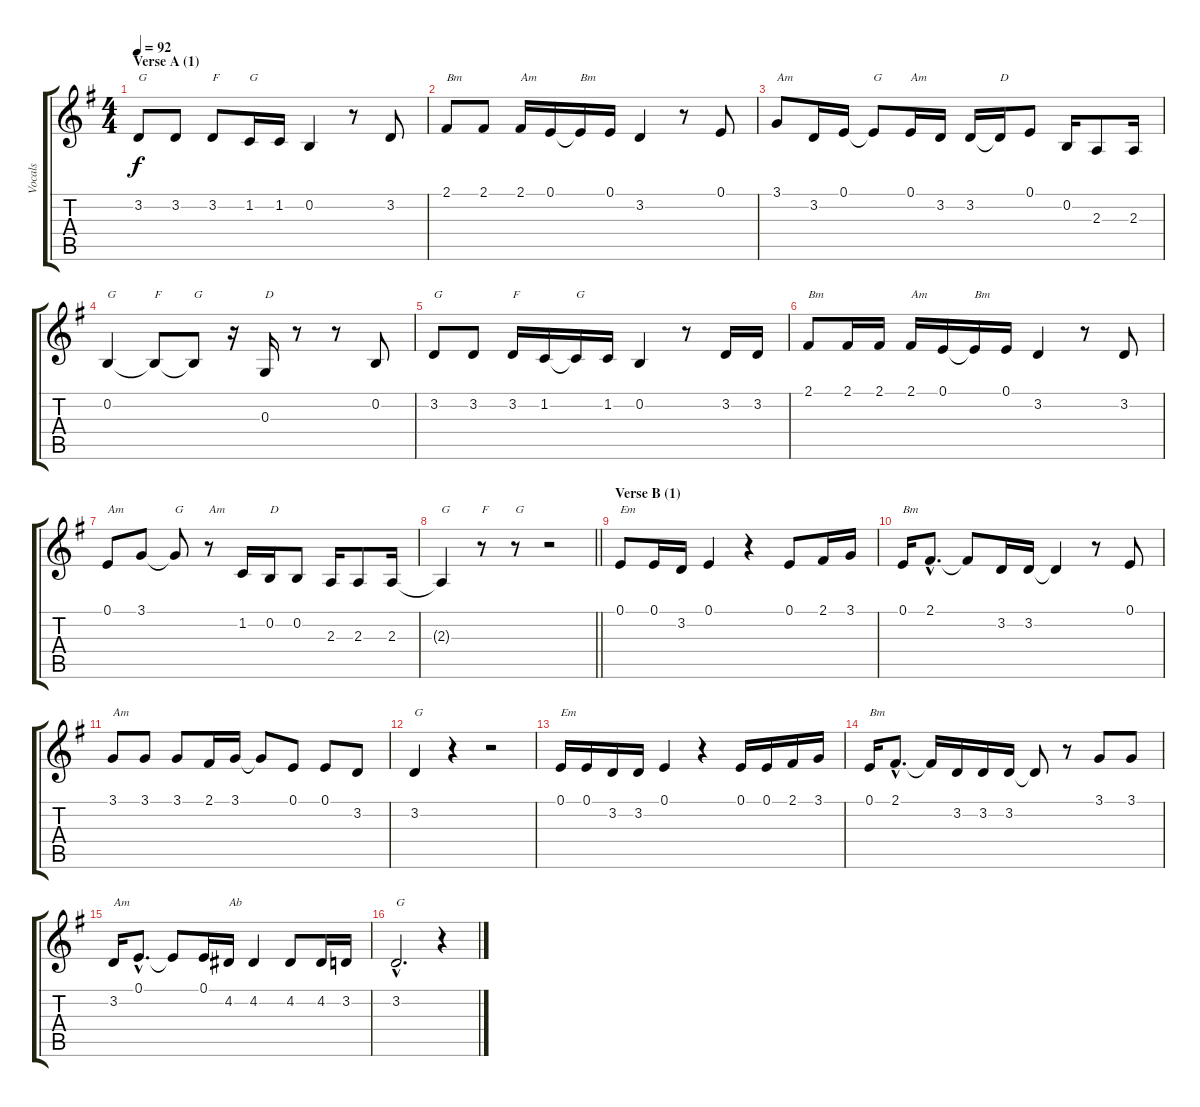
\track ("Vocals" "Vocals") {instrument sopranosax}
\staff {score tabs}
\tuning (E4 B3 G3 D3 A2 E2) {hide}
\ts (4 4)
\section ("" "Verse A (1)")
\tempo 92
\clef g2
\ks g
3.2.8{txt "G" dy f} 3.2.8 3.2.8{txt "F"} 1.2.16{txt "G"} 1.2.16 0.2.4 r.8 3.2.8 |
2.1.8{txt "Bm"} 2.1.8 2.1.16{txt "Am"} 0.1.16 0.1{t}.16{txt "Bm"} 0.1.16 3.2.4 r.8 0.1.8 |
3.1.8{txt "Am"} 3.2.16 0.1.16 0.1{t}.8{txt "G"} 0.1.16{txt "Am"} 3.2.16 3.2.16 3.2{t}.16{txt "D"} 0.1.8 0.2.16 2.3.8 2.3.16 |
0.2.4{txt "G"} 0.2{t}.8{txt "F"} 0.2{t}.8{txt "G"} r.16 0.3.16{txt "D"} r.8 r.8 0.2.8 |
3.2.8{txt "G"} 3.2.8 3.2.16{txt "F"} 1.2.16 1.2{t}.16{txt "G"} 1.2.16 0.2.4 r.8 3.2.16 3.2.16 |
2.1.8{txt "Bm"} 2.1.16 2.1.16 2.1.16{txt "Am"} 0.1.16 0.1{t}.16{txt "Bm"} 0.1.16 3.2.4 r.8 3.2.8 |
0.1.8{txt "Am"} 3.1.8 3.1{t}.8{txt "G"} r.8{txt "Am"} 1.2.16 0.2.16{txt "D"} 0.2.8 2.3.16 2.3.8 2.3.16 |
\barLineRight lightlight
2.3{t}.4{txt "G"} r.8{txt "F"} r.8{txt "G"} r.2 |
\section ("" "Verse B (1)")
0.1.8{txt "Em"} 0.1.16 3.2.16 0.1.4 r.4 0.1.8 2.1.16 3.1.16 |
0.1.16{txt "Bm"} 2.1{hac}.8{d} 2.1{t}.8 3.2.16 3.2.16 3.2{t}.4 r.8 0.1.8 |
3.1.8{txt "Am"} 3.1.8 3.1.8 2.1.16 3.1.16 3.1{t}.8 0.1.8 0.1.8 3.2.8 |
3.2.4{txt "G"} r.4 r.2 |
0.1.16{txt "Em"} 0.1.16 3.2.16 3.2.16 0.1.4 r.4 0.1.16 0.1.16 2.1.16 3.1.16 |
0.1.16{txt "Bm"} 2.1{hac}.8{d} 2.1{t}.16 3.2.16 3.2.16 3.2.16 3.2{t}.8 r.8 3.1.8 3.1.8 |
3.2.16{txt "Am"} 0.1{hac}.8{d} 0.1{t}.8 0.1.16 4.2.16{txt "Ab"} 4.2.4 4.2.8 4.2.16 3.2.16 |
3.2{hac}.2{d txt "G"} r.4
